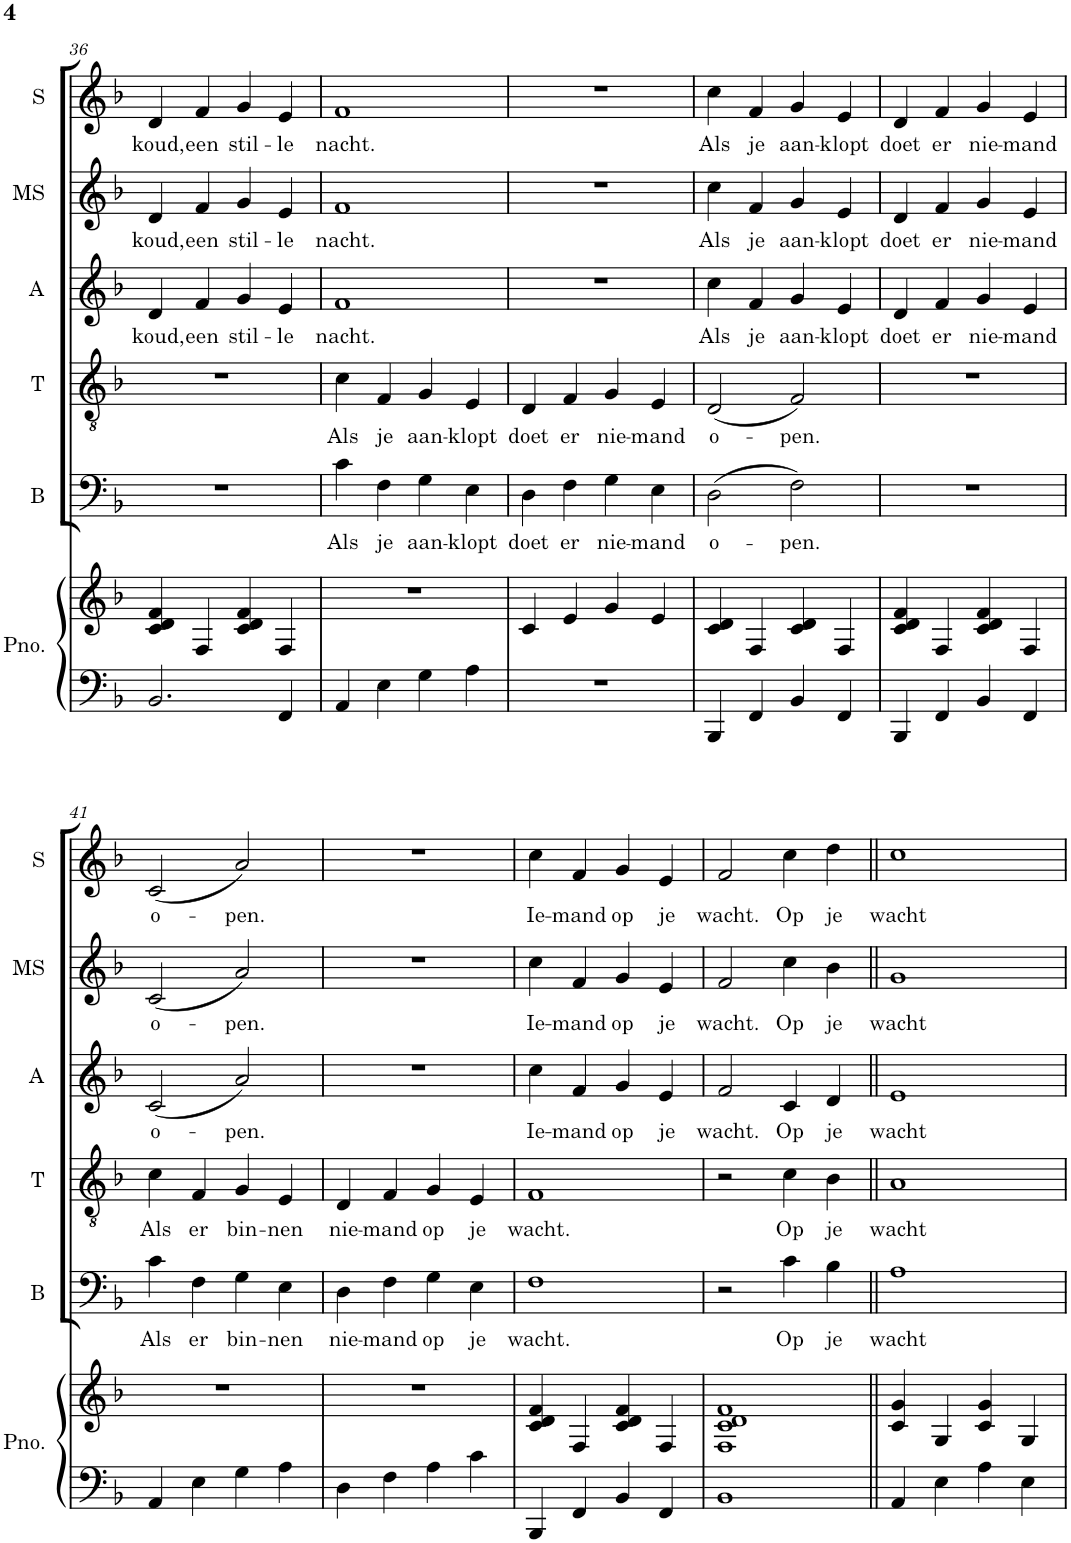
**kern	**kern	**kern	**text	**kern	**text	**kern	**text	**kern	**text	**kern	**text	**kern
*part7	*part7	*part6	*part6	*part5	*part5	*part4	*part4	*part3	*part3	*part2	*part2	*part1
*staff8	*staff7	*staff6	*staff6	*staff5	*staff5	*staff4	*staff4	*staff3	*staff3	*staff2	*staff2	*staff1
*I"Piano	*	*I"Bas	*	*I"Tenor	*	*I"Alt	*	*I"Mezzo-sopraan	*	*I"Sopraan	*	*I"Solo
*I'Pno.	*	*I'B	*	*I'T	*	*I'A	*	*I'MS	*	*I'S	*	*I'Solo
!!LO:PB:g=z
*clefF4	*clefG2	*clefF4	*	*clefGv2	*	*clefG2	*	*clefG2	*	*clefG2	*	*clefG2
*k[b-]	*k[b-]	*k[b-]	*	*k[b-]	*	*k[b-]	*	*k[b-]	*	*k[b-]	*	*k[b-]
*M4/4	*M4/4	*M4/4	*	*M4/4	*	*M4/4	*	*M4/4	*	*M4/4	*	*M4/4
=36	=36	=36	=36	=36	=36	=36	=36	=36	=36	=36	=36	=36
!	!	!	!	!	!	!	!LO:LY:b	!	!LO:LY:b	!	!LO:LY:b	!
2.BB-/	4c/ 4d/ 4f/	1r	.	1r	.	4d/	koud,	4d/	koud,	4d/	koud,	1r
!	!	!	!	!	!	!	!LO:LY:b	!	!LO:LY:b	!	!LO:LY:b	!
.	4F/	.	.	.	.	4f/	een	4f/	een	4f/	een	.
!	!	!	!	!	!	!	!LO:LY:b	!	!LO:LY:b	!	!LO:LY:b	!
.	4c/ 4d/ 4f/	.	.	.	.	4g/	stil-	4g/	stil-	4g/	stil-	.
!	!	!	!	!	!	!	!LO:LY:b	!	!LO:LY:b	!	!LO:LY:b	!
4FF/	4F/	.	.	.	.	4e/	-le	4e/	-le	4e/	-le	.
=37	=37	=37	=37	=37	=37	=37	=37	=37	=37	=37	=37	=37
!	!	!	!LO:LY:b	!	!LO:LY:b	!	!LO:LY:b	!	!LO:LY:b	!	!LO:LY:b	!
4AA/	1r	4c\	Als	4c\	Als	1f	nacht.	1f	nacht.	1f	nacht.	1r
!	!	!	!LO:LY:b	!	!LO:LY:b	!	!	!	!	!	!	!
4E\	.	4F\	je	4F/	je	.	.	.	.	.	.	.
!	!	!	!LO:LY:b	!	!LO:LY:b	!	!	!	!	!	!	!
4G\	.	4G\	aan-	4G/	aan-	.	.	.	.	.	.	.
!	!	!	!LO:LY:b	!	!LO:LY:b	!	!	!	!	!	!	!
4A\	.	4E\	-klopt	4E/	-klopt	.	.	.	.	.	.	.
=38	=38	=38	=38	=38	=38	=38	=38	=38	=38	=38	=38	=38
!	!	!	!LO:LY:b	!	!LO:LY:b	!	!	!	!	!	!	!
1r	4c/	4D\	doet	4D/	doet	1r	.	1r	.	1r	.	1r
!	!	!	!LO:LY:b	!	!LO:LY:b	!	!	!	!	!	!	!
.	4e/	4F\	er	4F/	er	.	.	.	.	.	.	.
!	!	!	!LO:LY:b	!	!LO:LY:b	!	!	!	!	!	!	!
.	4g/	4G\	nie-	4G/	nie-	.	.	.	.	.	.	.
!	!	!	!LO:LY:b	!	!LO:LY:b	!	!	!	!	!	!	!
.	4e/	4E\	-mand	4E/	-mand	.	.	.	.	.	.	.
=39	=39	=39	=39	=39	=39	=39	=39	=39	=39	=39	=39	=39
!	!	!	!LO:LY:b	!	!LO:LY:b	!	!LO:LY:b	!	!LO:LY:b	!	!LO:LY:b	!
4BBB-/	4c/ 4d/	(2D\	o-	(2D/	o-	4cc\	Als	4cc\	Als	4cc\	Als	1r
!	!	!	!	!	!	!	!LO:LY:b	!	!LO:LY:b	!	!LO:LY:b	!
4FF/	4F/	.	.	.	.	4f/	je	4f/	je	4f/	je	.
!	!	!	!LO:LY:b	!	!LO:LY:b	!	!LO:LY:b	!	!LO:LY:b	!	!LO:LY:b	!
4BB-/	4c/ 4d/	2F\)	-pen.	2F/)	-pen.	4g/	aan-	4g/	aan-	4g/	aan-	.
!	!	!	!	!	!	!	!LO:LY:b	!	!LO:LY:b	!	!LO:LY:b	!
4FF/	4F/	.	.	.	.	4e/	-klopt	4e/	-klopt	4e/	-klopt	.
=40	=40	=40	=40	=40	=40	=40	=40	=40	=40	=40	=40	=40
!	!	!	!	!	!	!	!LO:LY:b	!	!LO:LY:b	!	!LO:LY:b	!
4BBB-/	4c/ 4d/ 4f/	1r	.	1r	.	4d/	doet	4d/	doet	4d/	doet	1r
!	!	!	!	!	!	!	!LO:LY:b	!	!LO:LY:b	!	!LO:LY:b	!
4FF/	4F/	.	.	.	.	4f/	er	4f/	er	4f/	er	.
!	!	!	!	!	!	!	!LO:LY:b	!	!LO:LY:b	!	!LO:LY:b	!
4BB-/	4c/ 4d/ 4f/	.	.	.	.	4g/	nie-	4g/	nie-	4g/	nie-	.
!	!	!	!	!	!	!	!LO:LY:b	!	!LO:LY:b	!	!LO:LY:b	!
4FF/	4F/	.	.	.	.	4e/	-mand	4e/	-mand	4e/	-mand	.
!!LO:LB:g=z
=41	=41	=41	=41	=41	=41	=41	=41	=41	=41	=41	=41	=41
!	!	!	!LO:LY:b	!	!LO:LY:b	!	!LO:LY:b	!	!LO:LY:b	!	!LO:LY:b	!
4AA/	1r	4c\	Als	4c\	Als	(2c/	o-	(2c/	o-	(2c/	o-	1r
!	!	!	!LO:LY:b	!	!LO:LY:b	!	!	!	!	!	!	!
4E\	.	4F\	er	4F/	er	.	.	.	.	.	.	.
!	!	!	!LO:LY:b	!	!LO:LY:b	!	!LO:LY:b	!	!LO:LY:b	!	!LO:LY:b	!
4G\	.	4G\	bin-	4G/	bin-	2a/)	-pen.	2a/)	-pen.	2a/)	-pen.	.
!	!	!	!LO:LY:b	!	!LO:LY:b	!	!	!	!	!	!	!
4A\	.	4E\	-nen	4E/	-nen	.	.	.	.	.	.	.
=42	=42	=42	=42	=42	=42	=42	=42	=42	=42	=42	=42	=42
!	!	!	!LO:LY:b	!	!LO:LY:b	!	!	!	!	!	!	!
4D\	1r	4D\	nie-	4D/	nie-	1r	.	1r	.	1r	.	1r
!	!	!	!LO:LY:b	!	!LO:LY:b	!	!	!	!	!	!	!
4F\	.	4F\	-mand	4F/	-mand	.	.	.	.	.	.	.
!	!	!	!LO:LY:b	!	!LO:LY:b	!	!	!	!	!	!	!
4A\	.	4G\	op	4G/	op	.	.	.	.	.	.	.
!	!	!	!LO:LY:b	!	!LO:LY:b	!	!	!	!	!	!	!
4c\	.	4E\	je	4E/	je	.	.	.	.	.	.	.
=43	=43	=43	=43	=43	=43	=43	=43	=43	=43	=43	=43	=43
!	!	!	!LO:LY:b	!	!LO:LY:b	!	!LO:LY:b	!	!LO:LY:b	!	!LO:LY:b	!
4BBB-/	4c/ 4d/ 4f/	1F	wacht.	1F	wacht.	4cc\	Ie-	4cc\	Ie-	4cc\	Ie-	1r
!	!	!	!	!	!	!	!LO:LY:b	!	!LO:LY:b	!	!LO:LY:b	!
4FF/	4F/	.	.	.	.	4f/	-mand	4f/	-mand	4f/	-mand	.
!	!	!	!	!	!	!	!LO:LY:b	!	!LO:LY:b	!	!LO:LY:b	!
4BB-/	4c/ 4d/ 4f/	.	.	.	.	4g/	op	4g/	op	4g/	op	.
!	!	!	!	!	!	!	!LO:LY:b	!	!LO:LY:b	!	!LO:LY:b	!
4FF/	4F/	.	.	.	.	4e/	je	4e/	je	4e/	je	.
=44	=44	=44	=44	=44	=44	=44	=44	=44	=44	=44	=44	=44
!	!	!	!	!	!	!	!LO:LY:b	!	!LO:LY:b	!	!LO:LY:b	!
1BB-	1F 1c 1d 1f	2r	.	2r	.	2f/	wacht.	2f/	wacht.	2f/	wacht.	1r
!	!	!	!LO:LY:b	!	!LO:LY:b	!	!LO:LY:b	!	!LO:LY:b	!	!LO:LY:b	!
.	.	4c\	Op	4c\	Op	4c/	Op	4cc\	Op	4cc\	Op	.
!	!	!	!LO:LY:b	!	!LO:LY:b	!	!LO:LY:b	!	!LO:LY:b	!	!LO:LY:b	!
.	.	4B-\	je	4B-\	je	4d/	je	4b-\	je	4dd\	je	.
=45||	=45||	=45||	=45||	=45||	=45||	=45||	=45||	=45||	=45||	=45||	=45||	=45||
!	!	!	!LO:LY:b	!	!LO:LY:b	!	!LO:LY:b	!	!LO:LY:b	!	!LO:LY:b	!
4AA/	4c/ 4g/	1A	wacht	1A	wacht	1e	wacht	1g	wacht	1cc	wacht	1r
4E\	4G/	.	.	.	.	.	.	.	.	.	.	.
4A\	4c/ 4g/	.	.	.	.	.	.	.	.	.	.	.
4E\	4G/	.	.	.	.	.	.	.	.	.	.	.
=	=	=	=	=	=	=	=	=	=	=	=	=
*-	*-	*-	*-	*-	*-	*-	*-	*-	*-	*-	*-	*-
